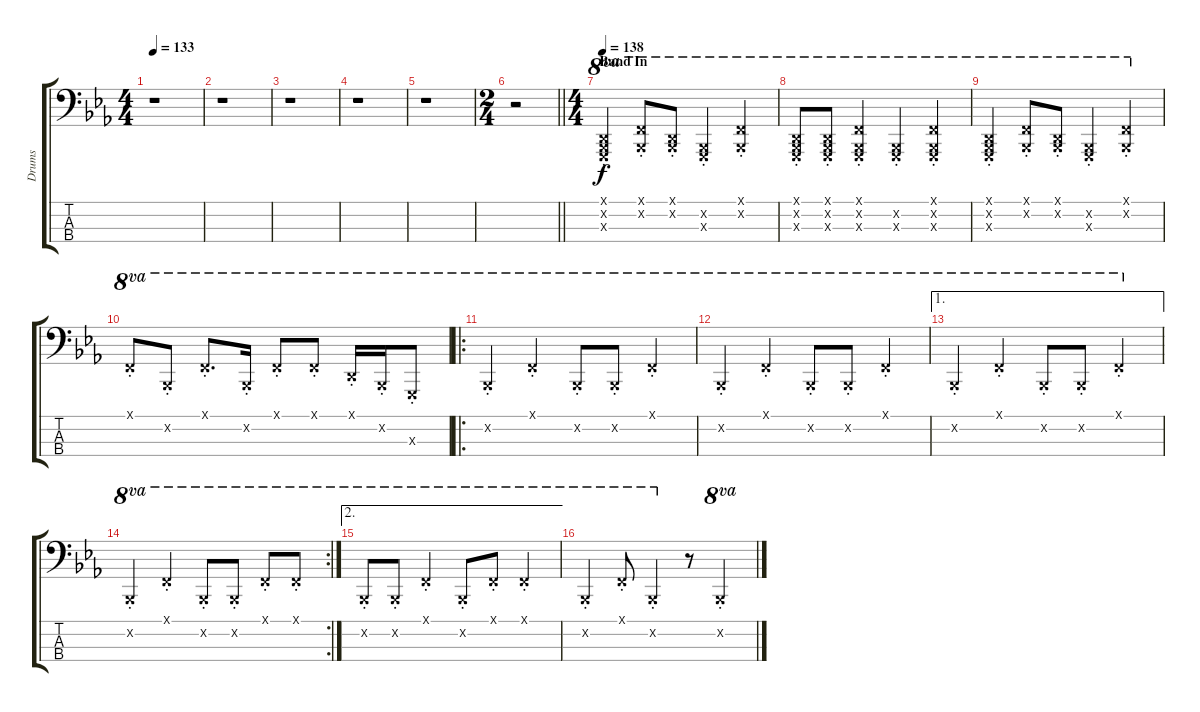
\track ("Drums" "Drums") {instrument synthdrum}
\staff {score tabs}
\tuning (F2 C2 G1 C1) {hide}
\ts (4 4)
\tempo 133
\clef f4
\ks eb
r.1{dy f instrument synthdrum} |
r.1 |
r.1 |
r.1 |
r.1 |
\ts (2 4)
\barLineRight lightlight
r.2 |
\ts (4 4)
\section ("" "Band In")
\tempo 138
(9.1{st x} 10.2{st x} 12.3{st x}).4{ot 8va} (12.1{st x} 10.2{st x}).8{ot 8va} (9.1{st x} 10.2{st x}).8{ot 8va} (10.2{st x} 12.3{st x}).4{ot 8va} (12.1{st x} 10.2{st x}).4{ot 8va} |
(9.1{st x} 10.2{st x} 12.3{st x}).8{ot 8va} (9.1{st x} 10.2{st x} 12.3{st x}).8{ot 8va} (12.1{st x} 10.2{st x} 12.3{st x}).4{ot 8va} (10.2{st x} 12.3{st x}).4{ot 8va} (12.1{st x} 10.2{st x} 12.3{st x}).4{ot 8va} |
(9.1{st x} 10.2{st x} 12.3{st x}).4{ot 8va} (12.1{st x} 10.2{st x}).8{ot 8va} (9.1{st x} 10.2{st x}).8{ot 8va} (10.2{st x} 12.3{st x}).4{ot 8va} (12.1{st x} 10.2{st x}).4{ot 8va} |
12.1{st x}.8{ot 8va} 10.2{st x}.8{ot 8va} 12.1{st x}.8{d ot 8va} 10.2{st x}.16{ot 8va} 12.1{st x}.8{ot 8va} 12.1{st x}.8{ot 8va} 9.1{st x}.16{ot 8va} 10.2{st x}.16{ot 8va} 12.3{st x}.8{ot 8va} |
\ro
10.2{st x}.4{ot 8va} 12.1{st x}.4{ot 8va} 10.2{st x}.8{ot 8va} 10.2{st x}.8{ot 8va} 12.1{st x}.4{ot 8va} |
10.2{st x}.4{ot 8va} 12.1{st x}.4{ot 8va} 10.2{st x}.8{ot 8va} 10.2{st x}.8{ot 8va} 12.1{st x}.4{ot 8va} |
\ae 1
10.2{st x}.4{ot 8va} 12.1{st x}.4{ot 8va} 10.2{st x}.8{ot 8va} 10.2{st x}.8{ot 8va} 12.1{st x}.4{ot 8va} |
\rc 2
10.2{st x}.4{ot 8va} 12.1{st x}.4{ot 8va} 10.2{st x}.8{ot 8va} 10.2{st x}.8{ot 8va} 12.1{st x}.8{ot 8va} 12.1{st x}.8{ot 8va} |
\ae 2
10.2{st x}.8{ot 8va} 10.2{st x}.8{ot 8va} 12.1{st x}.4{ot 8va} 10.2{st x}.8{ot 8va} 12.1{st x}.8{ot 8va} 12.1{st x}.4{ot 8va} |
10.2{st x}.4{ot 8va} 12.1{st x}.8{ot 8va} 10.2{st x}.4{ot 8va} r.8 10.2{st x}.4{ot 8va}
